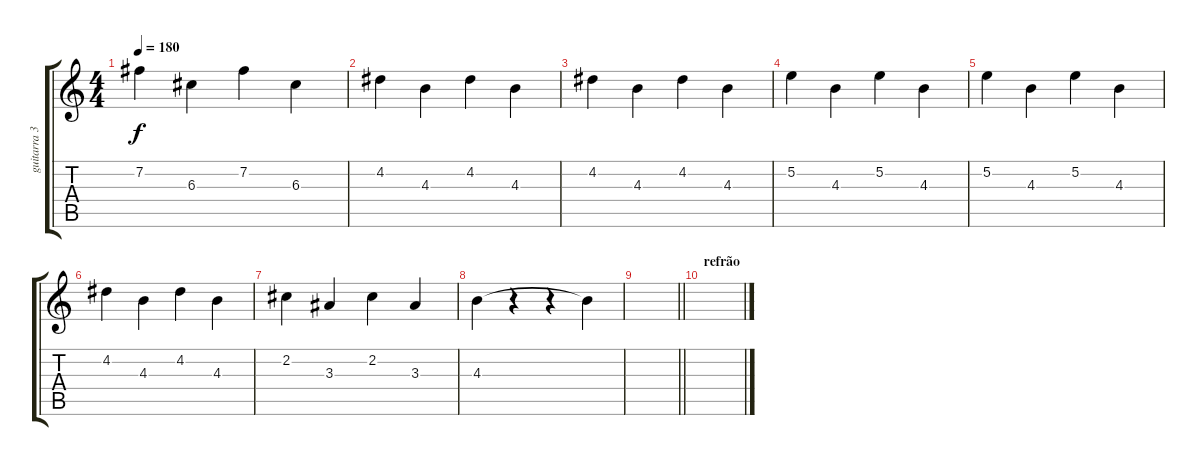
\track ("guitarra 3" "guitarra 3") {instrument overdrivenguitar}
\staff {score tabs}
\tuning (E4 B3 G3 D3 A2 E2) {hide}
\ts (4 4)
\tempo 180
\clef g2
\ks c
7.2.4{dy f} 6.3.4 7.2.4 6.3.4 |
4.2.4 4.3.4 4.2.4 4.3.4 |
4.2.4 4.3.4 4.2.4 4.3.4 |
5.2.4 4.3.4 5.2.4 4.3.4 |
5.2.4 4.3.4 5.2.4 4.3.4 |
4.2.4 4.3.4 4.2.4 4.3.4 |
2.2.4 3.3.4 2.2.4 3.3.4 |
4.3.4 r.4 r.4 4.3{t}.4 |
\barLineRight lightlight
|
\section ("" "refrão")
